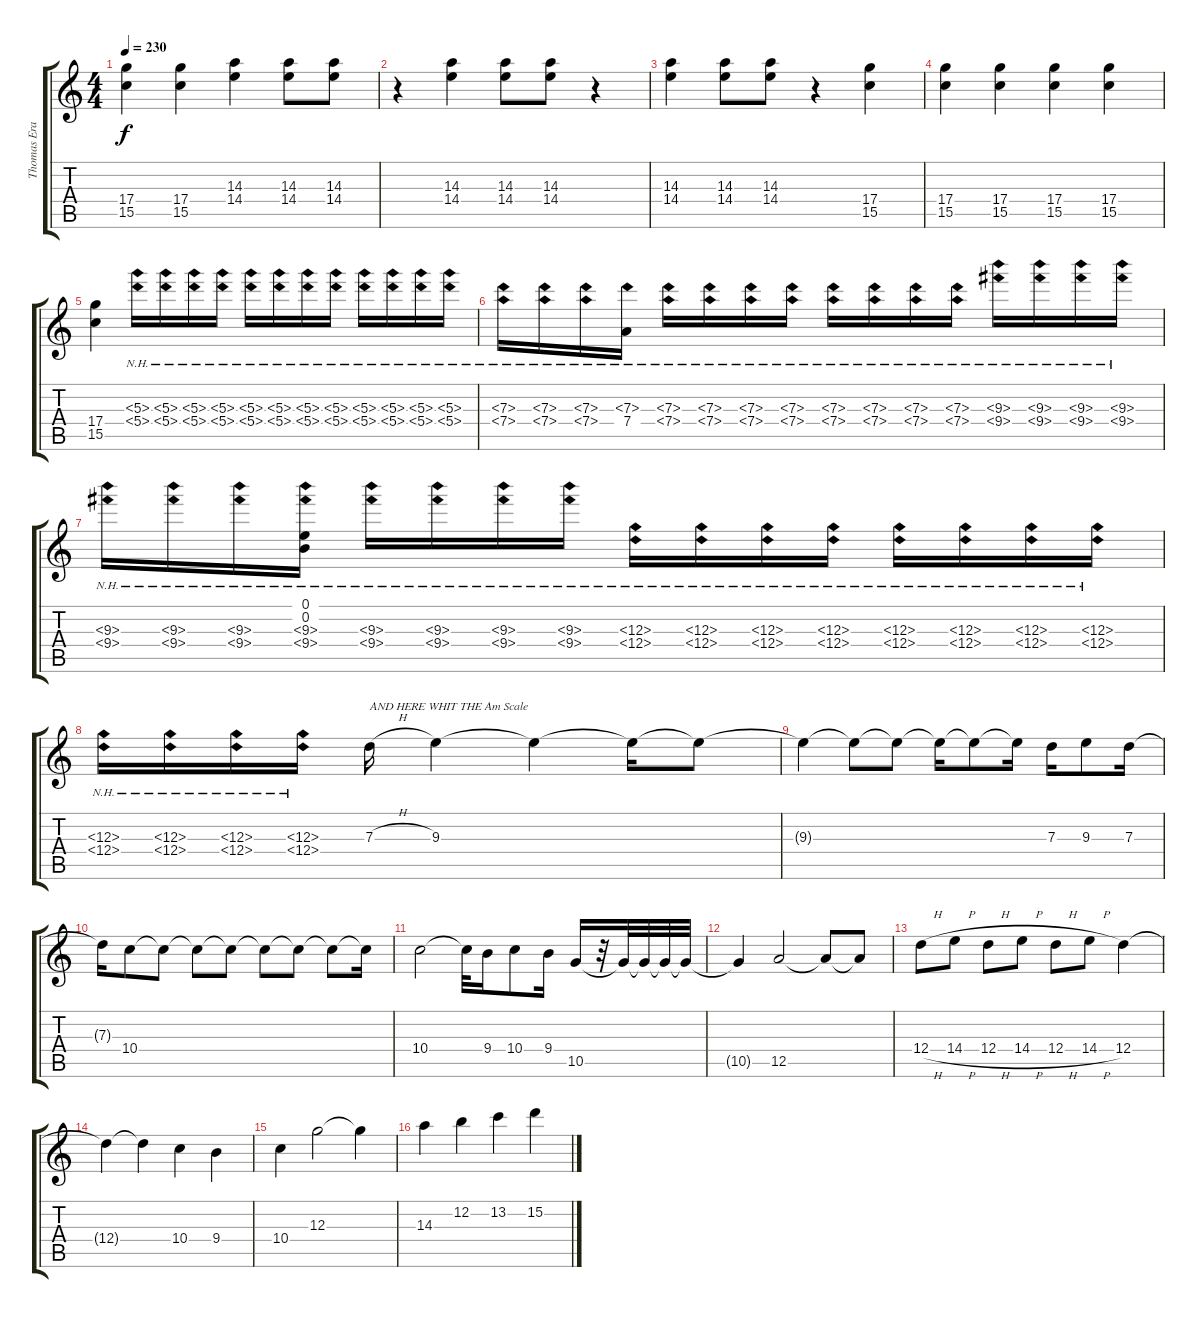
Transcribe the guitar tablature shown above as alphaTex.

\track ("Thomas Erak" "Thomas Era") {instrument acousticguitarsteel}
\staff {score tabs}
\tuning (E4 B3 G3 D3 A2 E2) {hide}
\ts (4 4)
\tempo 230
\clef g2
\ks c
(17.4 15.5).4{dy f} (17.4 15.5).4 (14.3 14.4).4 (14.3 14.4).8 (14.3 14.4).8 |
r.4 (14.3 14.4).4 (14.3 14.4).8 (14.3 14.4).8 r.4 |
(14.3 14.4).4 (14.3 14.4).8 (14.3 14.4).8 r.4 (17.4 15.5).4 |
(17.4 15.5).4 (17.4 15.5).4 (17.4 15.5).4 (17.4 15.5).4 |
(17.4 15.5).4 (5.3{nh} 5.4{nh}).16 (5.3{nh} 5.4{nh}).16 (5.3{nh} 5.4{nh}).16 (5.3{nh} 5.4{nh}).16 (5.3{nh} 5.4{nh}).16 (5.3{nh} 5.4{nh}).16 (5.3{nh} 5.4{nh}).16 (5.3{nh} 5.4{nh}).16 (5.3{nh} 5.4{nh}).16 (5.3{nh} 5.4{nh}).16 (5.3{nh} 5.4{nh}).16 (5.3{nh} 5.4{nh}).16 |
(7.3{nh} 7.4{nh}).16 (7.3{nh} 7.4{nh}).16 (7.3{nh} 7.4{nh}).16 (7.3{nh} 7.4).16 (7.3{nh} 7.4{nh}).16 (7.3{nh} 7.4{nh}).16 (7.3{nh} 7.4{nh}).16 (7.3{nh} 7.4{nh}).16 (7.3{nh} 7.4{nh}).16 (7.3{nh} 7.4{nh}).16 (7.3{nh} 7.4{nh}).16 (7.3{nh} 7.4{nh}).16 (9.3{nh} 9.4{nh}).16 (9.3{nh} 9.4{nh}).16 (9.3{nh} 9.4{nh}).16 (9.3{nh} 9.4{nh}).16 |
(9.3{nh} 9.4{nh}).16 (9.3{nh} 9.4{nh}).16 (9.3{nh} 9.4{nh}).16 (0.1 0.2 9.3{nh} 9.4{nh}).16 (9.3{nh} 9.4{nh}).16 (9.3{nh} 9.4{nh}).16 (9.3{nh} 9.4{nh}).16 (9.3{nh} 9.4{nh}).16 (12.3{nh} 12.4{nh}).16 (12.3{nh} 12.4{nh}).16 (12.3{nh} 12.4{nh}).16 (12.3{nh} 12.4{nh}).16 (12.3{nh} 12.4{nh}).16 (12.3{nh} 12.4{nh}).16 (12.3{nh} 12.4{nh}).16 (12.3{nh} 12.4{nh}).16 |
(12.3{nh} 12.4{nh}).16 (12.3{nh} 12.4{nh}).16 (12.3{nh} 12.4{nh}).16 (12.3{nh} 12.4{nh}).16 7.3{h}.16{txt "AND HERE WHIT THE Am Scale"} 9.3.4 9.3{t}.4 9.3{t}.16 9.3{t}.8 |
9.3{t}.4 9.3{t}.8 9.3{t}.8 9.3{t}.16 9.3{t}.8 9.3{t}.16 7.3.16 9.3.8 7.3.16 |
7.3{t}.16 10.4.8 10.4{t}.8 10.4{t}.8 10.4{t}.8 10.4{t}.8 10.4{t}.8 10.4{t}.8 10.4{t}.16 |
10.4.2 10.4{t}.32 9.4.16 10.4.8 9.4.16 10.5.16 r.32 10.5{t}.32 10.5{t}.32 10.5{t}.32 10.5{t}.32 |
10.5{t}.4 12.5.2 12.5{t}.8 12.5{t}.8 |
12.4{h}.8 14.4{h}.8 12.4{h}.8 14.4{h}.8 12.4{h}.8 14.4{h}.8 12.4.4 |
12.4{t}.4 12.4{t}.4 10.4.4 9.4.4 |
10.4.4 12.3.2 12.3{t}.4 |
14.3.4 12.2.4 13.2.4 15.2.4
